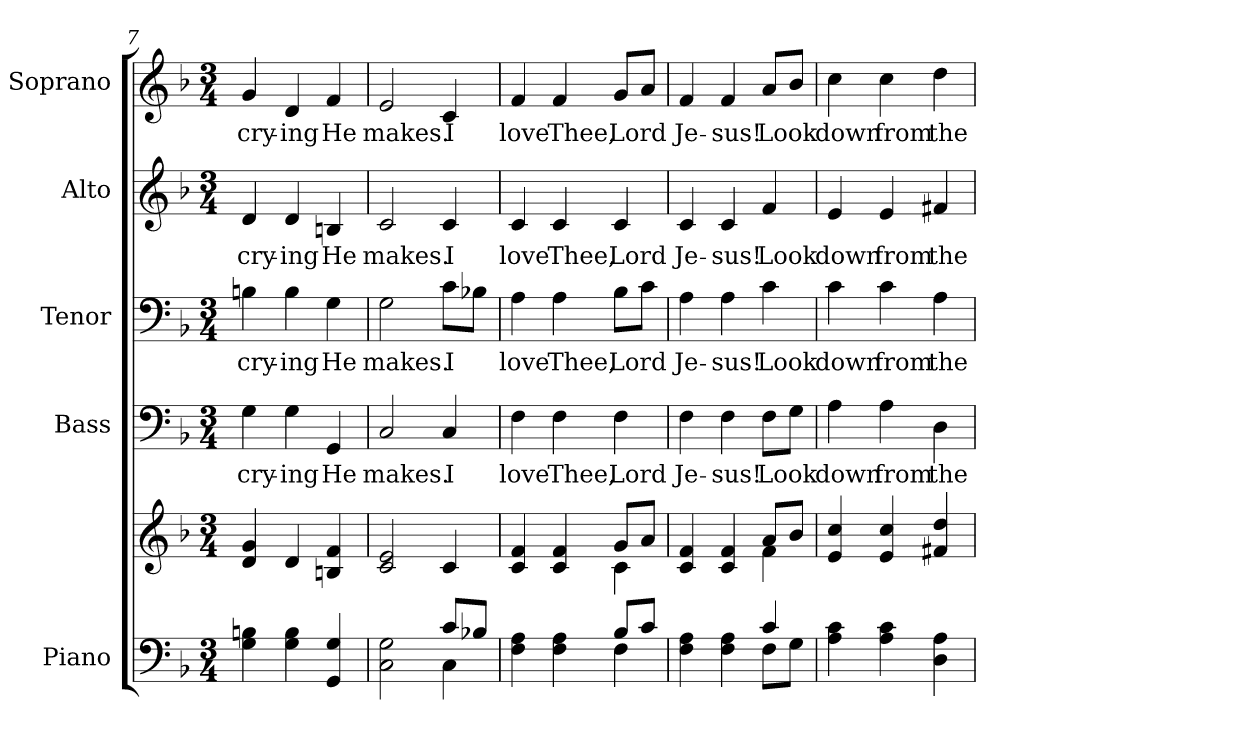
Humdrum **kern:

**kern	**kern	**kern	**text	**kern	**text	**kern	**text	**kern	**text
*part5	*part5	*part4	*part4	*part3	*part3	*part2	*part2	*part1	*part1
*staff6	*staff5	*staff4	*staff4	*staff3	*staff3	*staff2	*staff2	*staff1	*staff1
*I"Piano	*	*I"Bass	*	*I"Tenor	*	*I"Alto	*	*I"Soprano	*
*I'Pno.	*	*I'B.	*	*I'T.	*	*I'A.	*	*I'S.	*
*clefF4	*clefG2	*clefF4	*	*clefF4	*	*clefG2	*	*clefG2	*
*k[b-]	*k[b-]	*k[b-]	*	*k[b-]	*	*k[b-]	*	*k[b-]	*
*F:	*F:	*F:	*	*F:	*	*F:	*	*F:	*
*M3/4	*M3/4	*M3/4	*	*M3/4	*	*M3/4	*	*M3/4	*
=7	=7	=7	=7	=7	=7	=7	=7	=7	=7
!	!	!	!LO:LY:b:color=#000000	!	!	!	!	!	!
!	!	!	!	!	!LO:LY:b:color=#000000	!	!	!	!
!	!	!	!	!	!	!	!LO:LY:b:color=#000000	!	!
!	!	!	!	!	!	!	!	!	!LO:LY:b:color=#000000
4Gi\ 4Bni	4di/ 4gi	4Gi\	cry-	4Bni\	cry-	4di/	cry-	4gi/	cry-
!	!	!	!LO:LY:b:color=#000000	!	!	!	!	!	!
!	!	!	!	!	!LO:LY:b:color=#000000	!	!	!	!
!	!	!	!	!	!	!	!LO:LY:b:color=#000000	!	!
!	!	!	!	!	!	!	!	!	!LO:LY:b:color=#000000
4Gi\ 4Bi	4di/	4Gi\	-ing	4Bi\	-ing	4di/	-ing	4di/	-ing
!	!	!	!LO:LY:b:color=#000000	!	!	!	!	!	!
!	!	!	!	!	!LO:LY:b:color=#000000	!	!	!	!
!	!	!	!	!	!	!	!LO:LY:b:color=#000000	!	!
!	!	!	!	!	!	!	!	!	!LO:LY:b:color=#000000
4GGi/ 4Gi	4Bni/ 4fi	4GGi/	He	4Gi\	He	4Bni/	He	4fi/	He
!!LO:PB:g=z
=8	=8	=8	=8	=8	=8	=8	=8	=8	=8
*^	*	*	*	*	*	*	*	*	*
!	!	!	!	!LO:LY:b:color=#000000	!	!	!	!	!	!
!	!	!	!	!	!	!LO:LY:b:color=#000000	!	!	!	!
!	!	!	!	!	!	!	!	!LO:LY:b:color=#000000	!	!
!	!	!	!	!	!	!	!	!	!	!LO:LY:b:color=#000000
2Ci\ 2Gi	2ryy	2ci/ 2ei	2Ci/	makes.	2Gi\	makes.	2ci/	makes.	2ei/	makes.
!	!	!	!	!LO:LY:b:color=#000000	!	!	!	!	!	!
!	!	!	!	!	!	!LO:LY:b:color=#000000	!	!	!	!
!	!	!	!	!	!	!	!	!LO:LY:b:color=#000000	!	!
!	!	!	!	!	!	!	!	!	!	!LO:LY:b:color=#000000
8ci/L	4Ci\	4ci/	4Ci/	I	8ci\L	I	4ci/	I	4ci/	I
8B-Xi/J	.	.	.	.	8B-Xi\J	.	.	.	.	.
=9	=9	=9	=9	=9	=9	=9	=9	=9	=9	=9
*	*	*^	*	*	*	*	*	*	*	*
!	!	!	!	!	!LO:LY:b:color=#000000	!	!	!	!	!	!
!	!	!	!	!	!	!	!LO:LY:b:color=#000000	!	!	!	!
!	!	!	!	!	!	!	!	!	!LO:LY:b:color=#000000	!	!
!	!	!	!	!	!	!	!	!	!	!	!LO:LY:b:color=#000000
4Fi\ 4Ai	2ryy	4ci/ 4fi	2ryy	4Fi\	love	4Ai\	love	4ci/	love	4fi/	love
!	!	!	!	!	!LO:LY:b:color=#000000	!	!	!	!	!	!
!	!	!	!	!	!	!	!LO:LY:b:color=#000000	!	!	!	!
!	!	!	!	!	!	!	!	!	!LO:LY:b:color=#000000	!	!
!	!	!	!	!	!	!	!	!	!	!	!LO:LY:b:color=#000000
4Fi\ 4Ai	.	4ci/ 4fi	.	4Fi\	Thee,	4Ai\	Thee,	4ci/	Thee,	4fi/	Thee,
!	!	!	!	!	!LO:LY:b:color=#000000	!	!	!	!	!	!
!	!	!	!	!	!	!	!LO:LY:b:color=#000000	!	!	!	!
!	!	!	!	!	!	!	!	!	!LO:LY:b:color=#000000	!	!
!	!	!	!	!	!	!	!	!	!	!	!LO:LY:b:color=#000000
8B-i/L	4Fi\	8gi/L	4ci\	4Fi\	Lord	8B-i\L	Lord	4ci/	Lord	8gi/L	Lord
8ci/J	.	8ai/J	.	.	.	8ci\J	.	.	.	8ai/J	.
=10	=10	=10	=10	=10	=10	=10	=10	=10	=10	=10	=10
!	!	!	!	!	!LO:LY:b:color=#000000	!	!	!	!	!	!
!	!	!	!	!	!	!	!LO:LY:b:color=#000000	!	!	!	!
!	!	!	!	!	!	!	!	!	!LO:LY:b:color=#000000	!	!
!	!	!	!	!	!	!	!	!	!	!	!LO:LY:b:color=#000000
4Fi\ 4Ai	2ryy	4ci/ 4fi	2ryy	4Fi\	Je-	4Ai\	Je-	4ci/	Je-	4fi/	Je-
!	!	!	!	!	!LO:LY:b:color=#000000	!	!	!	!	!	!
!	!	!	!	!	!	!	!LO:LY:b:color=#000000	!	!	!	!
!	!	!	!	!	!	!	!	!	!LO:LY:b:color=#000000	!	!
!	!	!	!	!	!	!	!	!	!	!	!LO:LY:b:color=#000000
4Fi\ 4Ai	.	4ci/ 4fi	.	4Fi\	-sus!	4Ai\	-sus!	4ci/	-sus!	4fi/	-sus!
!	!	!	!	!	!LO:LY:b:color=#000000	!	!	!	!	!	!
!	!	!	!	!	!	!	!LO:LY:b:color=#000000	!	!	!	!
!	!	!	!	!	!	!	!	!	!LO:LY:b:color=#000000	!	!
!	!	!	!	!	!	!	!	!	!	!	!LO:LY:b:color=#000000
4ci/	8Fi\L	8ai/L	4fi\	8Fi\L	Look	4ci\	Look	4fi/	Look	8ai/L	Look
.	8Gi\J	8b-i/J	.	8Gi\J	.	.	.	.	.	8b-i/J	.
*v	*v	*	*	*	*	*	*	*	*	*	*
*	*v	*v	*	*	*	*	*	*	*	*
!!LO:PB:g=z
=11	=11	=11	=11	=11	=11	=11	=11	=11	=11
*^	*	*	*	*	*	*	*	*	*
!	!	!	!	!LO:LY:b:color=#000000	!	!	!	!	!	!
*v	*v	*	*	*	*	*	*	*	*	*
*^	*	*	*	*	*	*	*	*	*
!	!	!	!	!	!	!LO:LY:b:color=#000000	!	!	!	!
*v	*v	*	*	*	*	*	*	*	*	*
*^	*	*	*	*	*	*	*	*	*
!	!	!	!	!	!	!	!	!LO:LY:b:color=#000000	!	!
*v	*v	*	*	*	*	*	*	*	*	*
*^	*	*	*	*	*	*	*	*	*
!	!	!	!	!	!	!	!	!	!	!LO:LY:b:color=#000000
*v	*v	*	*	*	*	*	*	*	*	*
4Ai\ 4ci	4ei/ 4cci	4Ai\	down	4ci\	down	4ei/	down	4cci\	down
!	!	!	!LO:LY:b:color=#000000	!	!	!	!	!	!
!	!	!	!	!	!LO:LY:b:color=#000000	!	!	!	!
!	!	!	!	!	!	!	!LO:LY:b:color=#000000	!	!
!	!	!	!	!	!	!	!	!	!LO:LY:b:color=#000000
4Ai\ 4ci	4ei/ 4cci	4Ai\	from	4ci\	from	4ei/	from	4cci\	from
!	!	!	!LO:LY:b:color=#000000	!	!	!	!	!	!
!	!	!	!	!	!LO:LY:b:color=#000000	!	!	!	!
!	!	!	!	!	!	!	!LO:LY:b:color=#000000	!	!
!	!	!	!	!	!	!	!	!	!LO:LY:b:color=#000000
4Di\ 4Ai	4f#Xi/ 4ddi	4Di\	the	4Ai\	the	4f#Xi/	the	4ddi\	the
=	=	=	=	=	=	=	=	=	=
*-	*-	*-	*-	*-	*-	*-	*-	*-	*-
